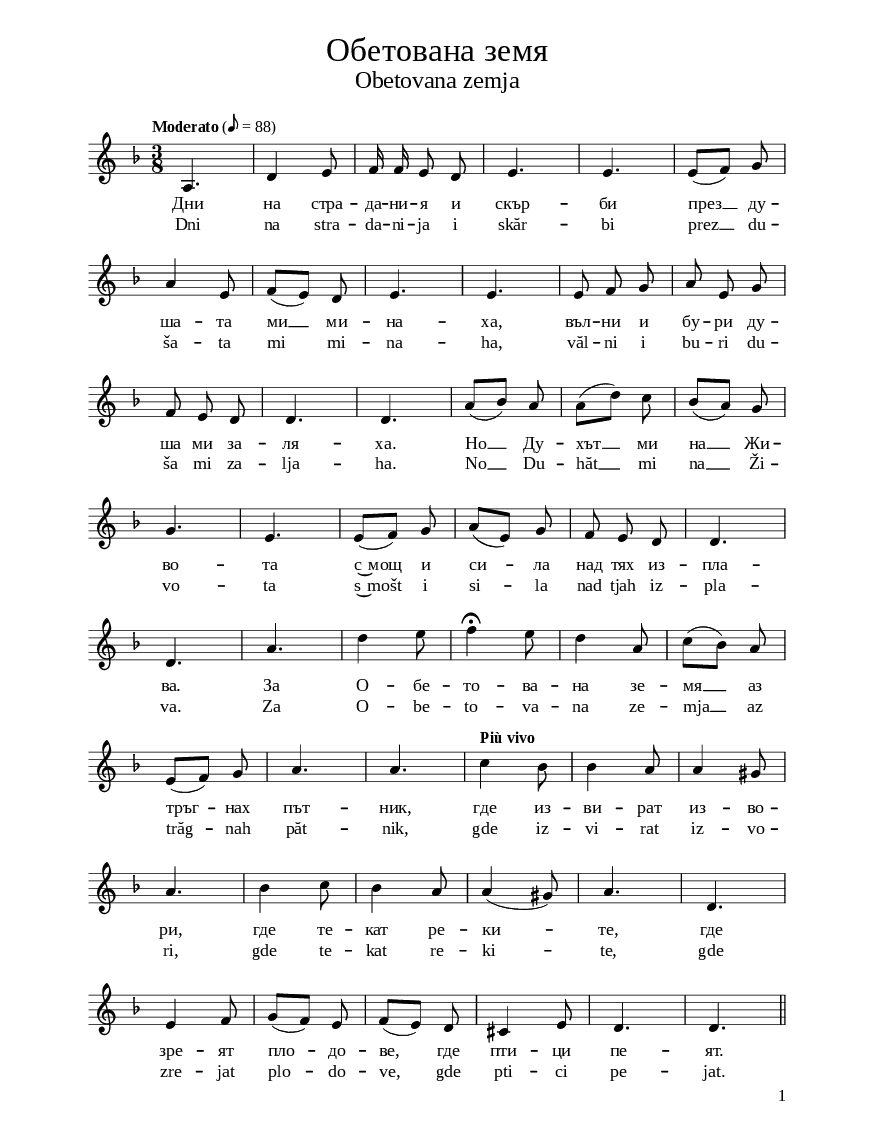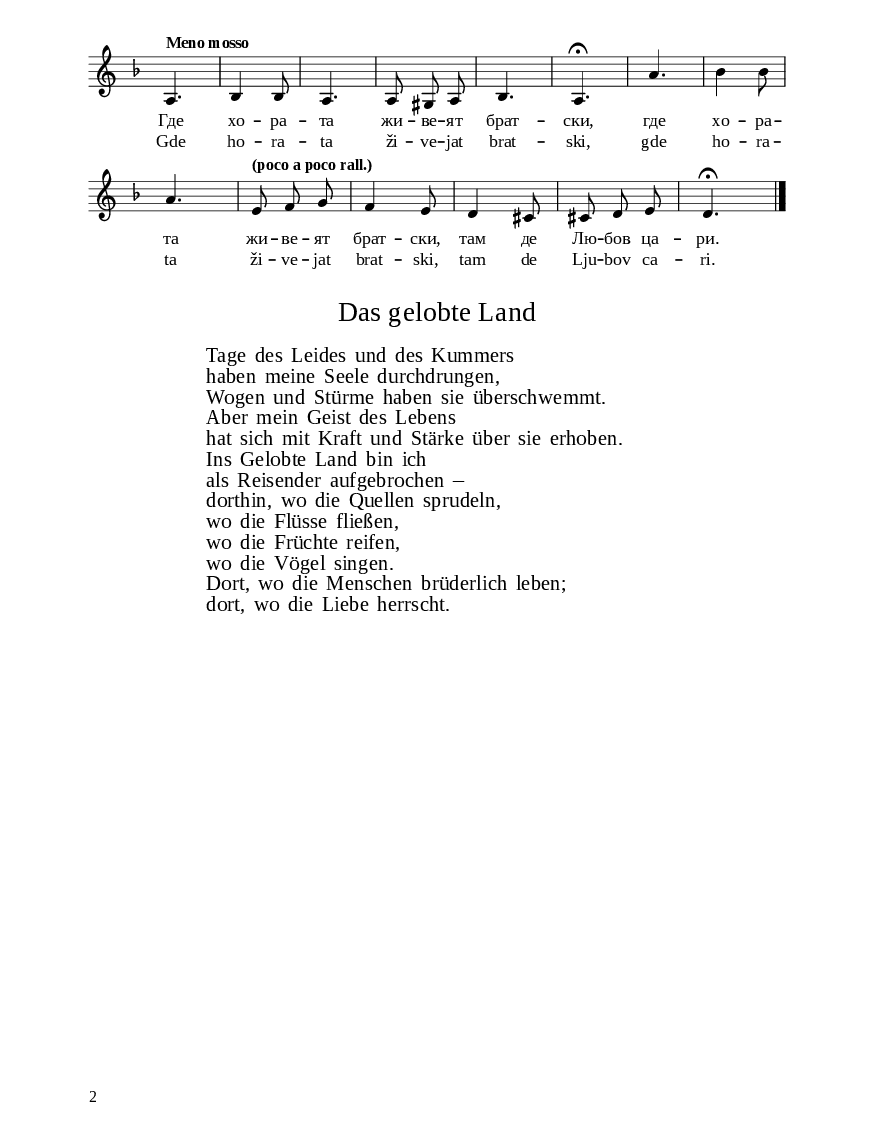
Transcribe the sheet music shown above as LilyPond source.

\version "2.24.1"

\include "include/globals.ily"

\bookpart {
  \label #'ref134
  \tocItem \markup "Обетована земя – Obetovana zemja"
  \include "include/bookpart-paper.ily"
  \score {
    \include "include/score-layout.ily"


    \new Voice \relative c' {
      \clef treble
      \key d \minor
      \time 3/8
      \tempoFunc "Moderato" 8 "88"
      \autoBeamOff
      a4. | % 2
      d4  e8 | % 3
      f16  f16  e8  d8 | % 4
      e4. | % 5
      e4. | % 6
      e8 ( [  f8 ) ]  g8 \break | % 7
      a4  e8 | % 8
      f8 ( [  e8 ) ]  d8 | % 9
      e4. |
      e4. | % 11
      e8  f8  g8 | % 12
      a8  e8  g8 \break | % 13
      f8  e8  d8 | % 14
      d4. | % 15
      d4. | % 16
      a'8 ( [  bes8 ) ]  a8 | % 17
      a8 ( [  d8 ) ]  c8 | % 18
      bes8 ( [  a8 ) ]  g8 \break | % 19
      g4. |
      e4. | % 21
      e8 ( [  f8 ) ]  g8 | % 22
      a8 ( [  e8 ) ]  g8 | % 23
      f8  e8  d8 | % 24
      d4. \break | % 25
      d4. | % 26
      a'4. | % 27
      d4  e8 | % 28
      f4 ^\fermata  e8 | % 29
      d4  a8 |
      c8 ( [  bes8 ) ]  a8 \break | % 31
      e8 ( [  f8 ) ]  g8 | % 32
      a4. | % 33
      a4. | % 34
      \tempo "Più vivo" c4 bes8 | % 35
      bes4  a8 | % 36
      a4  gis8 \break | % 37
      a4. | % 38
      bes4  c8 | % 39
      bes4  a8 |
      a4 (  gis8 ) | % 41
      a4. | % 42
      d,4. \break | % 43
      e4  f8 | % 44
      g8 ( [  f8 ) ]  e8 | % 45
      f8 ( [  e8 ) ]  d8 | % 46
      cis4  e8 | % 47
      d4. | % 48
      d4. \break | \bar "||" % 49
      \tempo "Meno mosso" a4. |
      bes4  bes8 | % 51
      a4. | % 52
      a8  gis8  a8 | % 53
      bes4. | % 54
      a4. ^\fermata | % 55
      a'4. | % 56
      bes4  bes8 \break | % 57
      a4. | % 58
      \tempo "(poco a poco rall.)" e8 f8
      g8 | % 59
      f4  e8 |
      d4  cis8 | % 61
      cis8  d8  e8 | % 62
      d4. ^\fermata \bar "|."
    }

    \addlyrics {
      Дни на стра -- да -- ни -- я и
      скър -- би през __  ду -- ша -- та
      ми __  ми -- на -- ха, въл -- ни и
      бу -- ри ду -- ша ми за -- ля -- ха.
      Но __   Ду -- хът __  ми на __ Жи
      -- во -- та с~мощ  и си -- ла
      над тях из -- пла -- ва. За О --
      бе -- то -- ва -- на зе -- мя __  аз
      тръг -- нах път -- ник, где из
      -- ви -- рат из -- во -- ри, где те --
      кат ре -- ки -- те, где зре --
      ят пло -- до -- ве,  где пти
      -- ци пе -- ят. Где хо -- ра -- та
      жи -- ве -- ят брат -- ски, где хо
      -- ра -- та жи -- ве -- ят брат --
      ски, там де Лю -- бов ца -- ри.}
      \addlyrics {
      Dni na stra -- da -- ni -- ja i
      skăr -- bi prez __   du -- ša -- ta
      mi  mi -- na -- ha, văl -- ni i
      bu -- ri du -- ša mi za -- lja -- ha.
      No __   Du -- hăt __  mi na __  Ži
      -- vo -- ta s~mošt  i si -- la
      nad tjah iz -- pla -- va. Za O --
      be -- to -- va -- na ze -- mja __  az
      trăg -- nah păt -- nik, gde iz
      -- vi -- rat iz -- vo -- ri, gde te --
      kat re -- ki -- te, gde zre --
      jat plo -- do -- ve,  gde pti
      -- ci pe -- jat. Gde ho -- ra -- ta
      ži -- ve -- jat brat -- ski, gde ho
      -- ra -- ta ži -- ve -- jat brat --
      ski, tam de Lju -- bov ca -- ri.}

      \header {
        title = \titleFunc "Обетована земя" "Obetovana zemja"
      }

      \midi{}

    } % score

    
    % include foreign translation(s) of the song
    \version "2.24.0"

\markup \fill-line { \fontsize #deTitleFontSize "Das gelobte Land" }
\markup \null
\markup \null
\markup \fontsize #deCoupletFontSize {
  \hspace #10
  \override #`(baseline-skip . ,deCoupletBaselineSkip)

  \column {

 \line { " " Tage des Leides und des Kummers}

 \line { " " haben meine Seele durchdrungen,}

 \line { " " Wogen und Stürme haben sie überschwemmt.}

 \line { " " Aber mein Geist des Lebens}

 \line { " " hat sich mit Kraft und Stärke über sie erhoben.}

 \line { " " Ins Gelobte Land bin ich }

 \line { " " als Reisender aufgebrochen  – }

 \line { " " dorthin, wo die Quellen sprudeln,}

 \line { " " wo die Flüsse fließen, }

 \line { " " wo die Früchte reifen,}

 \line { " " wo die Vögel singen.}

 \line { " " Dort, wo die Menschen brüderlich leben;}

 \line { " " dort, wo die Liebe herrscht.}

  }
}


  } % bookpart
